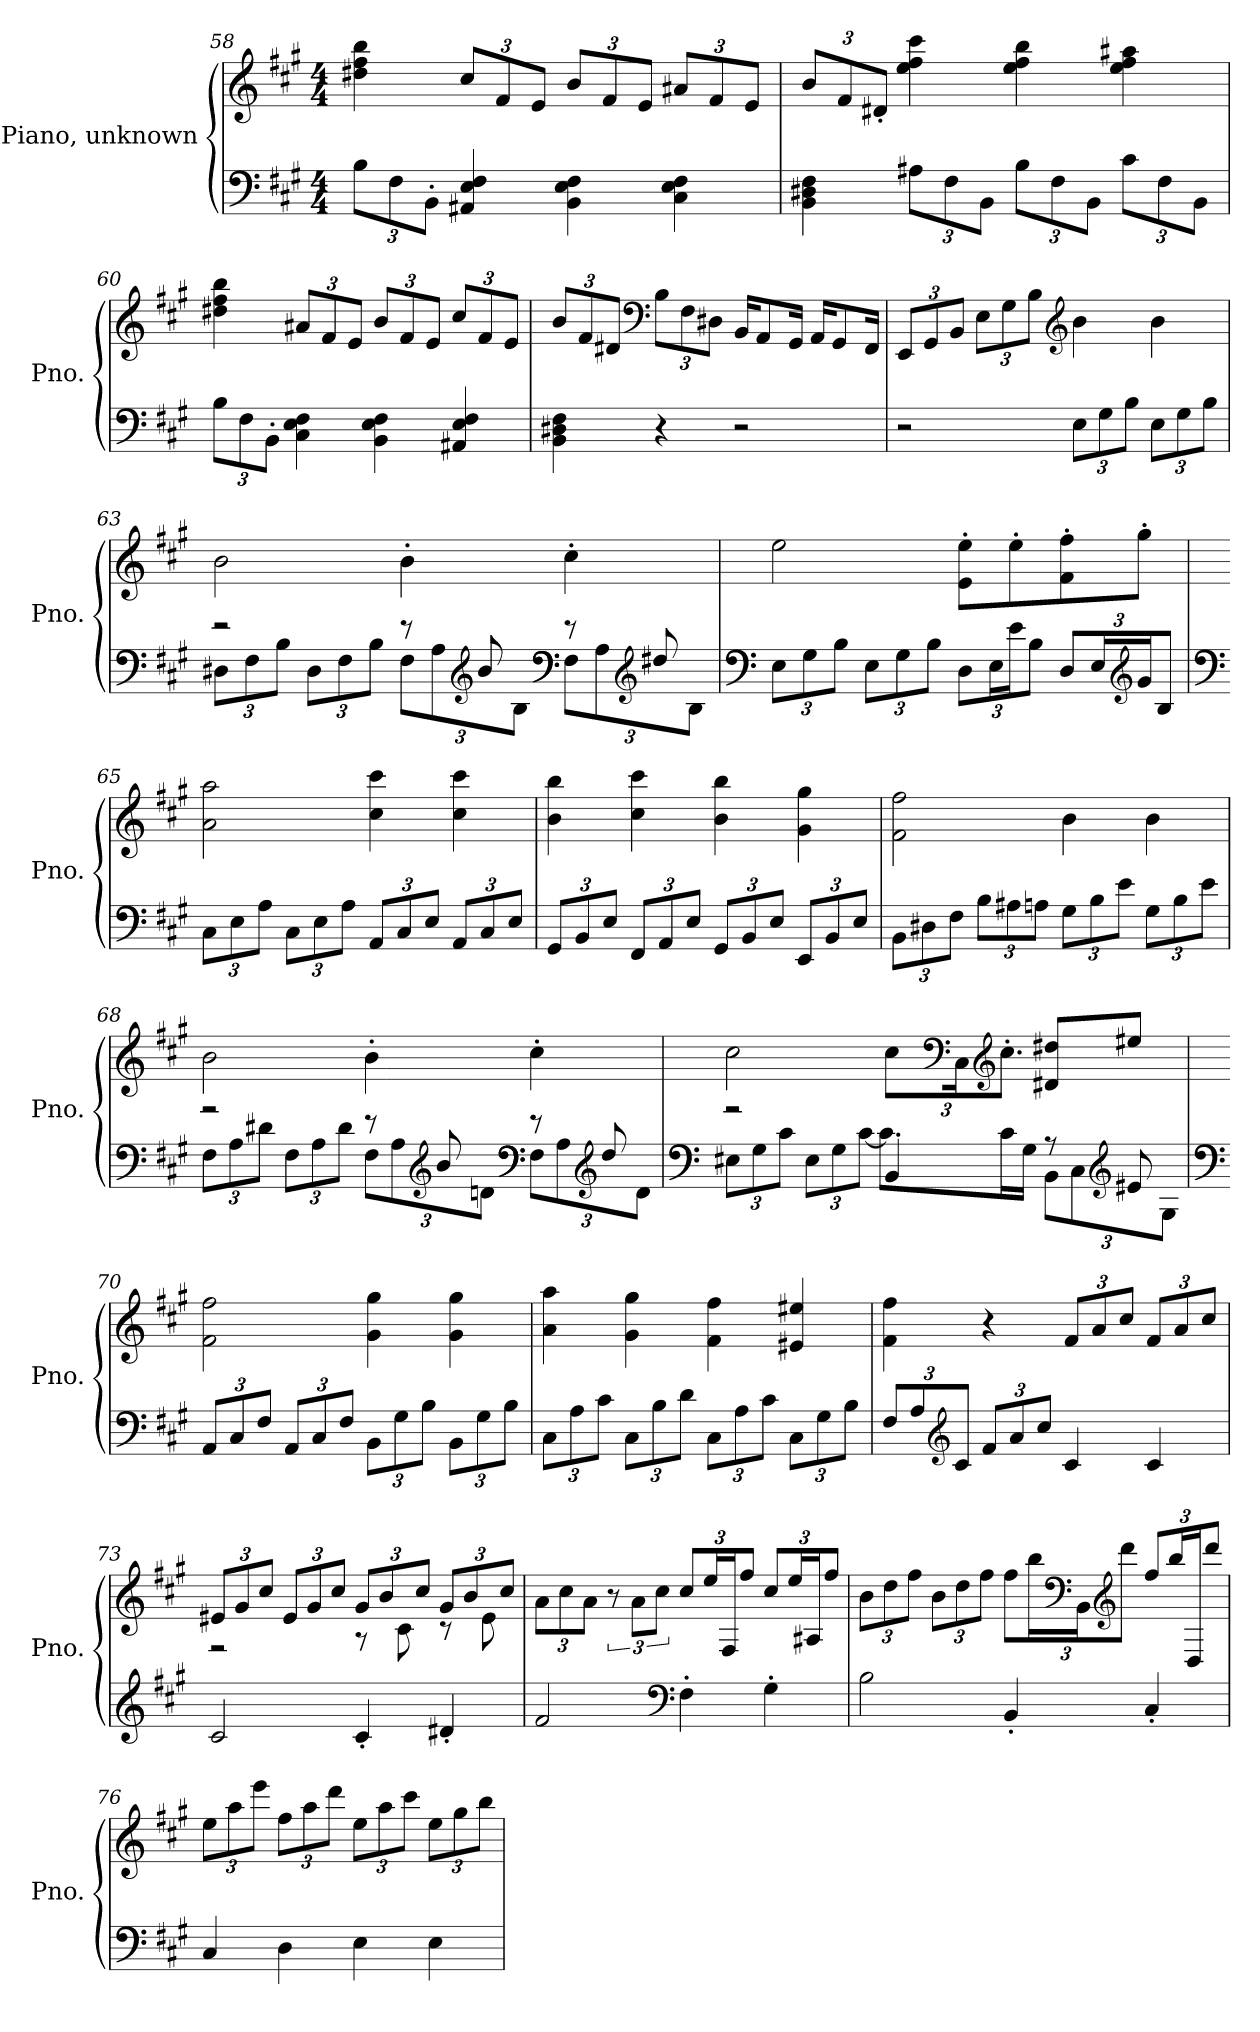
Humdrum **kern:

**kern	**kern
*part1	*part1
*staff2	*staff1
*I"Piano, unknown	*
*I'Pno.	*
*clefF4	*clefG2
*k[f#c#g#]	*k[f#c#g#]
*M4/4	*M4/4
*Xbrackettup	*
=58	=58
12B\L	4dd#X\ 4ff#\ 4bb\
12F#\	.
12BB'\J	.
*	*Xbrackettup
4AA#X/ 4E/ 4F#/	12cc#/L
.	12f#/
.	12e/J
4BB\ 4E\ 4F#\	12b/L
.	12f#/
.	12e/J
4C#\ 4E\ 4F#\	12a#X/L
.	12f#/
.	12e/J
=59	=59
4BB\ 4D#X\ 4F#\	12b/L
.	12f#/
.	12d#X'/J
12A#X\L	4ee\ 4ff#\ 4ccc#\
12F#\	.
12BB\J	.
12B\L	4ee\ 4ff#\ 4bb\
12F#\	.
12BB\J	.
12c#\L	4ee\ 4ff#\ 4aa#X\
12F#\	.
12BB\J	.
!!LO:LB:g=z
=60	=60
12B\L	4dd#X\ 4ff#\ 4bb\
12F#\	.
12BB'\J	.
4C#\ 4E\ 4F#\	12a#X/L
.	12f#/
.	12e/J
4BB\ 4E\ 4F#\	12b/L
.	12f#/
.	12e/J
4AA#X/ 4E/ 4F#/	12cc#/L
.	12f#/
.	12e/J
=61	=61
4BB\ 4D#X\ 4F#\	12b/L
.	12f#/
.	12d#X/J
*	*clefF4
4r	12B\L
.	12F#\
.	12D#X\J
2r	16BB/KL
.	8AA/
.	16GG#/Jk
.	16AA/KL
.	8GG#/
.	16FF#/Jk
=62	=62
2r	12EE/L
.	12GG#/
.	12BB/J
.	12E\L
.	12G#\
.	12B\J
*	*clefG2
12E\L	4b\
12G#\	.
12B\J	.
12E\L	4b\
12G#\	.
12B\J	.
!!LO:LB:g=z
=63	=63
*^	*
2r	12D#X\L	2b\
.	12F#\	.
.	12B\J	.
.	12D#\L	.
.	12F#\	.
.	12B\J	.
8r	12F#\L	4b'\
.	12A\	.
*clefG2	*	*
8b/	.	.
.	12B\J	.
*clefF4	*	*
8r	12F#\L	4cc#'\
.	12A\	.
*clefG2	*	*
8dd#X/	.	.
.	12B\J	.
*v	*v	*
=64	=64
*clefF4	*
12E\L	2ee\
12G#\	.
12B\J	.
12E\L	.
12G#\	.
12B\J	.
12D\L	8e\' 8ee\'L
24E\L	.
24e\J	8ee'\
12B\J	.
12D/L	8f#\' 8ff#\'
24E/L	.
*clefG2	*
24g#/J	8gg#'\J
12B/J	.
!!LO:LB:g=z
=65	=65
*clefF4	*
12C#\L	2a\ 2aa\
12E\	.
12A\J	.
12C#\L	.
12E\	.
12A\J	.
12AA/L	4cc#\ 4ccc#\
12C#/	.
12E/J	.
12AA/L	4cc#\ 4ccc#\
12C#/	.
12E/J	.
=66	=66
12GG#/L	4b\ 4bb\
12BB/	.
12E/J	.
12FF#/L	4cc#\ 4ccc#\
12AA/	.
12E/J	.
12GG#/L	4b\ 4bb\
12BB/	.
12E/J	.
12EE/L	4g#\ 4gg#\
12BB/	.
12E/J	.
=67	=67
12BB\L	2f#\ 2ff#\
12D#X\	.
12F#\J	.
12B\L	.
12A#X\	.
12An\J	.
12G#\L	4b\
12B\	.
12e\J	.
12G#\L	4b\
12B\	.
12e\J	.
!!LO:LB:g=z
=68	=68
*^	*
2r	12F#\L	2b\
.	12A\	.
.	12d#X\J	.
.	12F#\L	.
.	12A\	.
.	12d#\J	.
8r	12F#\L	4b'\
.	12A\	.
*clefG2	*	*
8b/	.	.
.	12dn\J	.
*clefF4	*	*
8r	12F#\L	4cc#'\
.	12A\	.
*clefG2	*	*
8dd/	.	.
.	12d\J	.
!!LO:PB:g=z
=69	=69	=69
*clefF4	*	*
2r	12E#X\L	2cc#\
.	12G#\	.
.	12c#\J	.
.	12E#\L	.
.	12G#\	.
.	[12c#\J	.
4BB'/	8c#\L]	12cc#\L
*	*	*clefF4
.	.	24C#\K
*	*	*clefG2
.	16c#\L	12.cc#'\J
.	16G#\JJ	.
8r	12BB\L	8d#X/ 8dd#X/L
.	12C#\	.
*clefG2	*	*
8e#X/	.	8ee#X/J
.	12G#\J	.
*v	*v	*
=70	=70
*clefF4	*
12AA/L	2f#\ 2ff#\
12C#/	.
12F#/J	.
12AA/L	.
12C#/	.
12F#/J	.
12BB\L	4g#\ 4gg#\
12G#\	.
12B\J	.
12BB\L	4g#\ 4gg#\
12G#\	.
12B\J	.
!!LO:LB:g=z
=71	=71
12C#\L	4a\ 4aa\
12A\	.
12c#\J	.
12C#\L	4g#\ 4gg#\
12B\	.
12d\J	.
12C#\L	4f#\ 4ff#\
12A\	.
12c#\J	.
12C#\L	4e#X/ 4ee#X/
12G#\	.
12B\J	.
=72	=72
12F#/L	4f#\ 4ff#\
12A/	.
*clefG2	*
12c#/J	.
12f#/L	4r
12a/	.
12cc#/J	.
4c#/	12f#/L
.	12a/
.	12cc#/J
4c#/	12f#/L
.	12a/
.	12cc#/J
=73	=73
*	*^
2c#/	12e#X/L	2r
.	12g#/	.
.	12cc#/J	.
.	12e#/L	.
.	12g#/	.
.	12cc#/J	.
4c#'/	12g#/L	8r
.	12b/	.
.	.	8c#\
.	12cc#/J	.
4d#X'/	12g#/L	8r
.	12b/	.
.	.	8e#\
.	12cc#/J	.
*	*v	*v
!!LO:LB:g=z
=74	=74
2f#/	12a\L
.	12cc#\
.	12a\J
*	*brackettup
.	12r
.	12a\L
.	12cc#\J
*clefF4	*
*	*Xbrackettup
4F#'\	12cc#/L
.	24ee/L
.	24F#/J
.	12ff#/J
4G#'\	12cc#/L
.	24ee/L
.	24A#X/J
.	12ff#/J
=75	=75
2B\	12b\L
.	12dd\
.	12ff#\J
.	12b\L
.	12dd\
.	12ff#\J
4BB'/	12ff#\L
.	24bb\L
*	*clefF4
.	24BB\J
*	*clefG2
.	12ddd\J
4C#'/	12ff#/L
.	24bb/L
.	24D/J
.	12ddd/J
!!LO:LB:g=z
=76	=76
4C#/	12ee\L
.	12aa\
.	12eee\J
4D\	12ff#\L
.	12aa\
.	12ddd\J
4E\	12ee\L
.	12aa\
.	12ccc#\J
4E\	12ee\L
.	12gg#\
.	12bb\J
=	=
*-	*-
